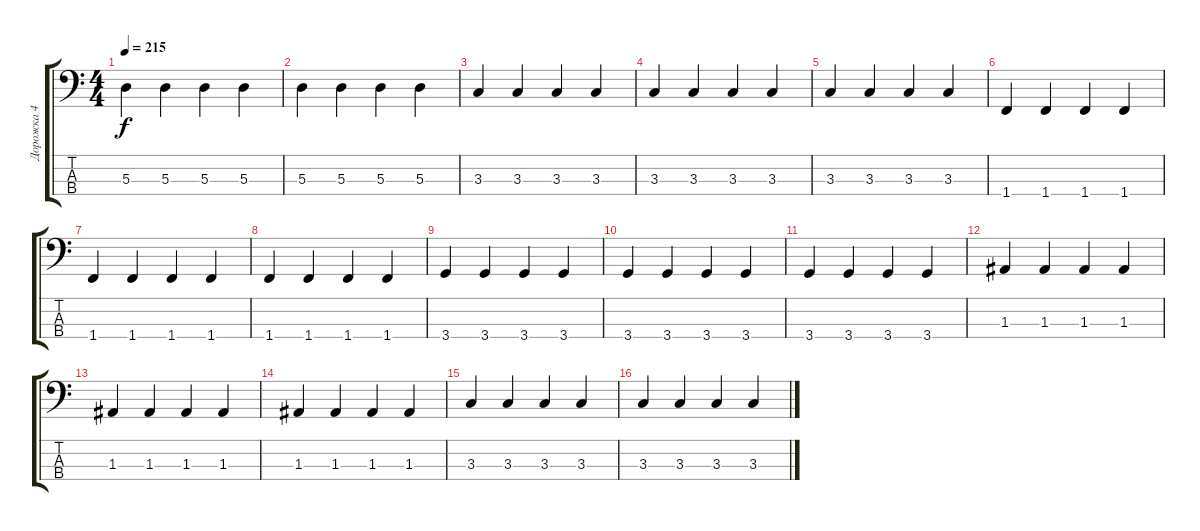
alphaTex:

\track ("Дорожка 4" "Дорожка 4") {instrument electricbassfinger}
\staff {score tabs}
\tuning (G2 D2 A1 E1) {hide}
\ts (4 4)
\tempo 215
\clef f4
\ks c
5.3.4{dy f} 5.3.4 5.3.4 5.3.4 |
5.3.4 5.3.4 5.3.4 5.3.4 |
3.3.4 3.3.4 3.3.4 3.3.4 |
3.3.4 3.3.4 3.3.4 3.3.4 |
3.3.4 3.3.4 3.3.4 3.3.4 |
1.4.4 1.4.4 1.4.4 1.4.4 |
1.4.4 1.4.4 1.4.4 1.4.4 |
1.4.4 1.4.4 1.4.4 1.4.4 |
3.4.4 3.4.4 3.4.4 3.4.4 |
3.4.4 3.4.4 3.4.4 3.4.4 |
3.4.4 3.4.4 3.4.4 3.4.4 |
1.3.4 1.3.4 1.3.4 1.3.4 |
1.3.4 1.3.4 1.3.4 1.3.4 |
1.3.4 1.3.4 1.3.4 1.3.4 |
3.3.4 3.3.4 3.3.4 3.3.4 |
3.3.4 3.3.4 3.3.4 3.3.4
